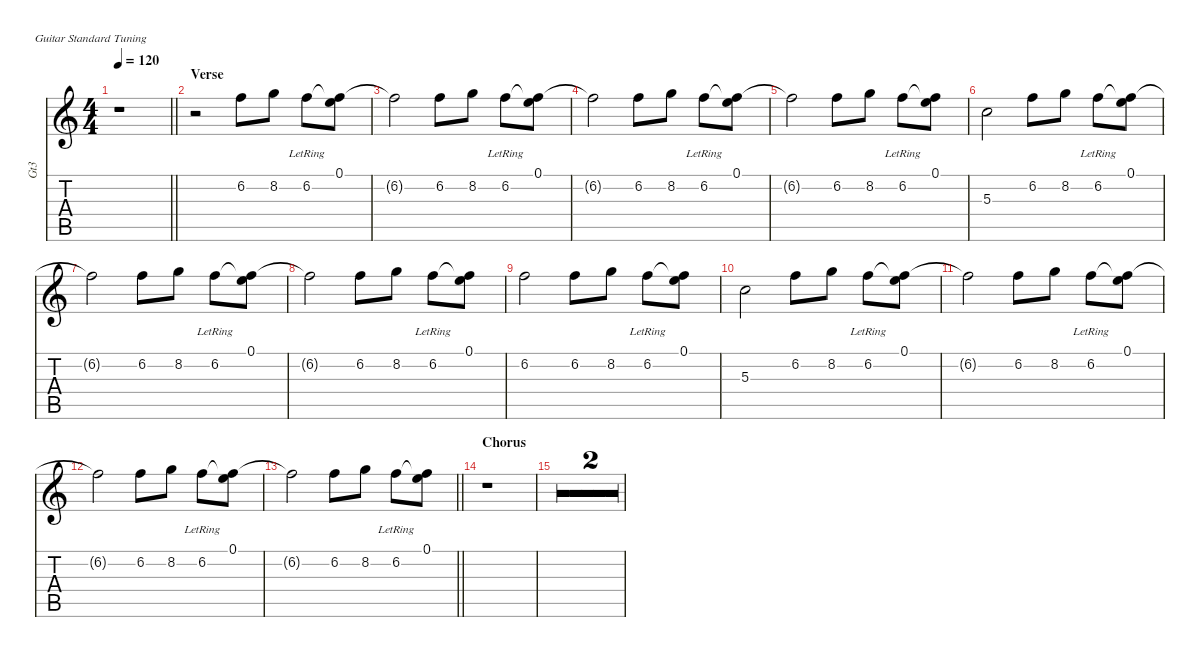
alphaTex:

\defaultSystemsLayout 4
\hideDynamics
\bracketExtendMode nobrackets
\otherSystemsTrackNameOrientation horizontal
\track ("Guitar 3" "Gt3") {defaultSystemsLayout 8 multiBarRest instrument electricguitarclean}
\staff {score tabs}
\tuning (E4 B3 G3 D3 A2 E2)
\ts (4 4)
\tempo 120
\clef g2
\barLineRight lightlight
\ks c
r.1{dy mf beam Down} |
\section ("" "Verse")
r.2{beam Down} 6.2.8{beam Down} 8.2.8{beam Down} 6.2{lr}.8{beam Down} (6.2{t} 0.1).8{beam Down} |
6.2{t}.2{beam Down} 6.2.8{beam Down} 8.2.8{beam Down} 6.2{lr}.8{beam Down} (6.2{t} 0.1).8{beam Down} |
6.2{t}.2{beam Down} 6.2.8{beam Down} 8.2.8{beam Down} 6.2{lr}.8{beam Down} (6.2{t} 0.1).8{beam Down} |
6.2{t}.2{beam Down} 6.2.8{beam Down} 8.2.8{beam Down} 6.2{lr}.8{beam Down} (6.2{t} 0.1).8{beam Down} |
5.3.2{beam Down} 6.2.8{beam Down} 8.2.8{beam Down} 6.2{lr}.8{beam Down} (6.2{t} 0.1).8{beam Down} |
6.2{t}.2{beam Down} 6.2.8{beam Down} 8.2.8{beam Down} 6.2{lr}.8{beam Down} (6.2{t} 0.1).8{beam Down} |
6.2{t}.2{beam Down} 6.2.8{beam Down} 8.2.8{beam Down} 6.2{lr}.8{beam Down} (6.2{t} 0.1).8{beam Down} |
6.2.2{beam Down} 6.2.8{beam Down} 8.2.8{beam Down} 6.2{lr}.8{beam Down} (6.2{t} 0.1).8{beam Down} |
5.3.2{beam Down} 6.2.8{beam Down} 8.2.8{beam Down} 6.2{lr}.8{beam Down} (6.2{t} 0.1).8{beam Down} |
6.2{t}.2{beam Down} 6.2.8{beam Down} 8.2.8{beam Down} 6.2{lr}.8{beam Down} (6.2{t} 0.1).8{beam Down} |
6.2{t}.2{beam Down} 6.2.8{beam Down} 8.2.8{beam Down} 6.2{lr}.8{beam Down} (6.2{t} 0.1).8{beam Down} |
\barLineRight lightlight
6.2{t}.2{beam Down} 6.2.8{beam Down} 8.2.8{beam Down} 6.2{lr}.8{beam Down} (6.2{t} 0.1).8{beam Down} |
\section ("" "Chorus")
r.1{beam Down} |
r.1{beam Down} |
r.1{beam Down}
